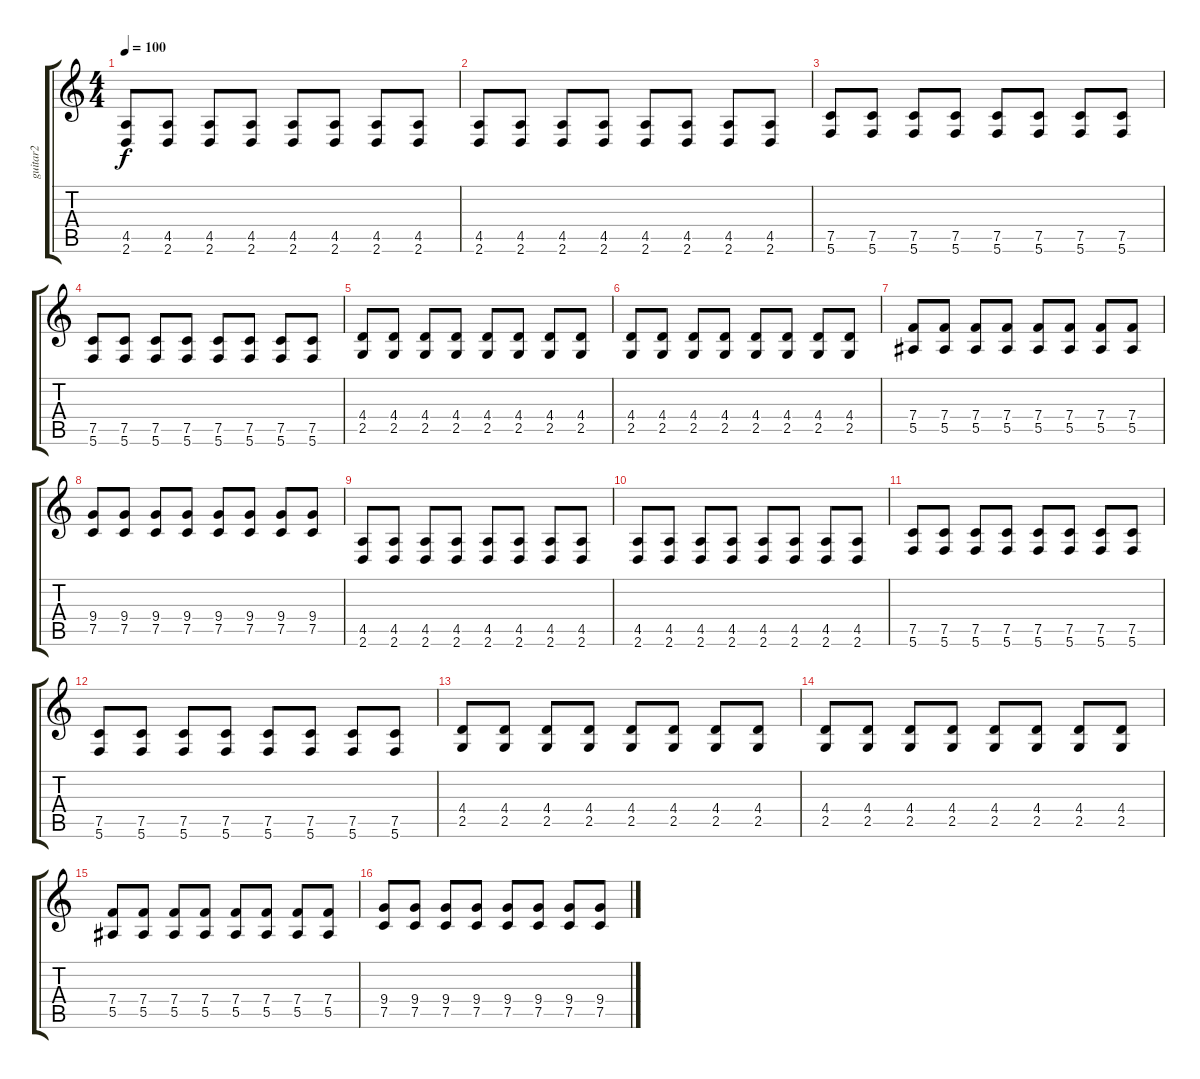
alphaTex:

\track ("guitar2" "guitar2") {instrument acousticguitarnylon}
\staff {score tabs}
\tuning (C4 G3 Eb3 Bb2 F2 C2) {hide}
\ts (4 4)
\tempo 100
\clef g2
\ks c
(4.5 2.6).8{dy f instrument overdrivenguitar} (4.5 2.6).8 (4.5 2.6).8 (4.5 2.6).8 (4.5 2.6).8 (4.5 2.6).8 (4.5 2.6).8 (4.5 2.6).8 |
(4.5 2.6).8 (4.5 2.6).8 (4.5 2.6).8 (4.5 2.6).8 (4.5 2.6).8 (4.5 2.6).8 (4.5 2.6).8 (4.5 2.6).8 |
(7.5 5.6).8 (7.5 5.6).8 (7.5 5.6).8 (7.5 5.6).8 (7.5 5.6).8 (7.5 5.6).8 (7.5 5.6).8 (7.5 5.6).8 |
(7.5 5.6).8 (7.5 5.6).8 (7.5 5.6).8 (7.5 5.6).8 (7.5 5.6).8 (7.5 5.6).8 (7.5 5.6).8 (7.5 5.6).8 |
(4.4 2.5).8 (4.4 2.5).8 (4.4 2.5).8 (4.4 2.5).8 (4.4 2.5).8 (4.4 2.5).8 (4.4 2.5).8 (4.4 2.5).8 |
(4.4 2.5).8 (4.4 2.5).8 (4.4 2.5).8 (4.4 2.5).8 (4.4 2.5).8 (4.4 2.5).8 (4.4 2.5).8 (4.4 2.5).8 |
(7.4 5.5).8 (7.4 5.5).8 (7.4 5.5).8 (7.4 5.5).8 (7.4 5.5).8 (7.4 5.5).8 (7.4 5.5).8 (7.4 5.5).8 |
(9.4 7.5).8 (9.4 7.5).8 (9.4 7.5).8 (9.4 7.5).8 (9.4 7.5).8 (9.4 7.5).8 (9.4 7.5).8 (9.4 7.5).8 |
(4.5 2.6).8 (4.5 2.6).8 (4.5 2.6).8 (4.5 2.6).8 (4.5 2.6).8 (4.5 2.6).8 (4.5 2.6).8 (4.5 2.6).8 |
(4.5 2.6).8 (4.5 2.6).8 (4.5 2.6).8 (4.5 2.6).8 (4.5 2.6).8 (4.5 2.6).8 (4.5 2.6).8 (4.5 2.6).8 |
(7.5 5.6).8 (7.5 5.6).8 (7.5 5.6).8 (7.5 5.6).8 (7.5 5.6).8 (7.5 5.6).8 (7.5 5.6).8 (7.5 5.6).8 |
(7.5 5.6).8 (7.5 5.6).8 (7.5 5.6).8 (7.5 5.6).8 (7.5 5.6).8 (7.5 5.6).8 (7.5 5.6).8 (7.5 5.6).8 |
(4.4 2.5).8 (4.4 2.5).8 (4.4 2.5).8 (4.4 2.5).8 (4.4 2.5).8 (4.4 2.5).8 (4.4 2.5).8 (4.4 2.5).8 |
(4.4 2.5).8 (4.4 2.5).8 (4.4 2.5).8 (4.4 2.5).8 (4.4 2.5).8 (4.4 2.5).8 (4.4 2.5).8 (4.4 2.5).8 |
(7.4 5.5).8 (7.4 5.5).8 (7.4 5.5).8 (7.4 5.5).8 (7.4 5.5).8 (7.4 5.5).8 (7.4 5.5).8 (7.4 5.5).8 |
(9.4 7.5).8 (9.4 7.5).8 (9.4 7.5).8 (9.4 7.5).8 (9.4 7.5).8 (9.4 7.5).8 (9.4 7.5).8 (9.4 7.5).8
